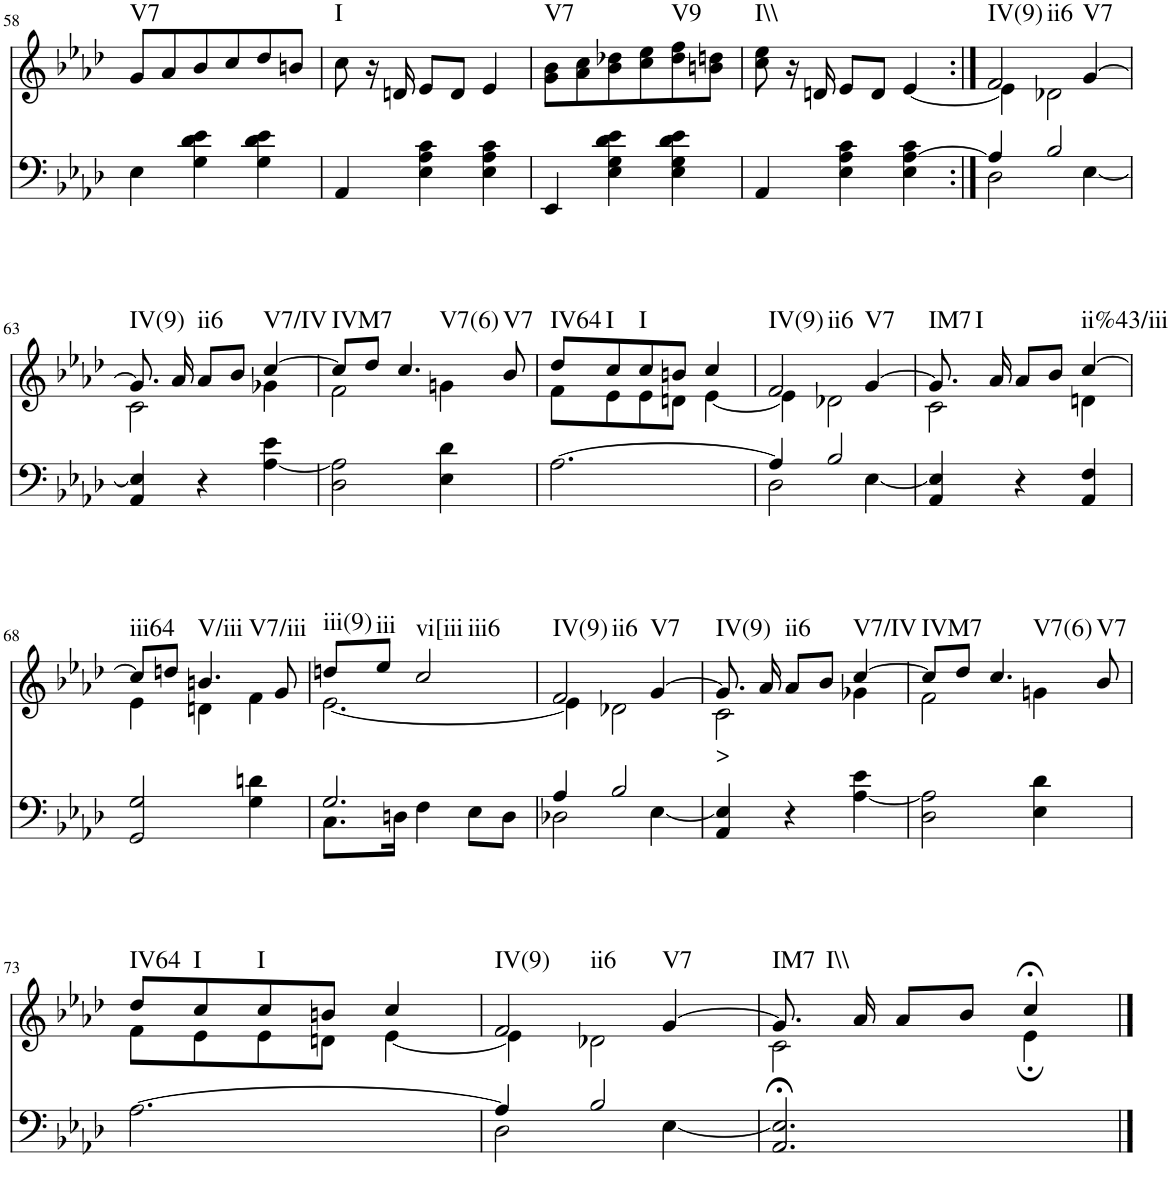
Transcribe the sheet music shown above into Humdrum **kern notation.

**kern	**kern	**text	**harte
*part2	*part1	*part1	*part1
*staff2	*staff1	*staff1	*
*I"piano	*I"piano	*	*
*I'Pno	*I'Pno	*	*
!!LO:PB:g=z
*clefF4	*clefG2	*	*
*k[b-e-a-d-]	*k[b-e-a-d-]	*	*
*A-:	*A-:	*	*
*M3/4	*M3/4	*	*
=58	=58	=58	=58
!	!	!	!LO:H:kt=V7
4E-\	8g/L	.	N
.	8a-/	.	.
4G\ 4d-\ 4e-\	8b-/	.	.
.	8cc/	.	.
4G\ 4d-\ 4e-\	8dd-/	.	.
.	8bn/J	.	.
=59	=59	=59	=59
!	!	!	!LO:H:kt=I
4AA-/	8cc\	.	N
.	16r	.	.
.	16dn/	.	.
4E-\ 4A-\ 4c\	8e-/L	.	.
.	8d/J	.	.
4E-\ 4A-\ 4c\	4e-/	.	.
=60	=60	=60	=60
!	!	!	!LO:H:kt=V7
4EE-/	8g\ 8b-\L	.	N
.	8a-\ 8cc\	.	.
4E-\ 4G\ 4d-\ 4e-\	8b-\ 8dd-X\	.	.
.	8cc\ 8ee-\	.	.
!	!	!	!LO:H:kt=V9
4E-\ 4G\ 4d-\ 4e-\	8dd-\ 8ff\	.	N
.	8bn\ 8ddn\J	.	.
=61	=61	=61	=61
!	!	!	!LO:H:kt=I\\
4AA-/	8cc\ 8ee-\	.	N
.	16r	.	.
.	16dn/	.	.
4E-\ 4A-\ 4c\	8e-/L	.	.
.	8d/J	.	.
4E-\ [4A-\ 4c\	[4e-/	.	.
=62:|!	=62:|!	=62:|!	=62:|!
*^	*^	*	*
!	!	!	!	!	!LO:H:n=1:kt=IV(9)
!	!	!	!	!	!LO:H:n=2:kt=ii6
4A-/]	2D-\	2f/	4e-\]	.	N N
2B-/	.	.	2d-X\	.	.
!	!	!	!	!	!LO:H:kt=V7
.	[4E-\	[4g/	.	.	N
!!LO:LB:g=z	!!
=63	=63	=63	=63	=63	=63
!	!	!	!	!	!LO:H:kt=IV(9)
*v	*v	*	*	*	*
4AA-/ 4E-/]	8.g/]	2c\	.	N
.	16a-/	.	.	.
!	!	!	!	!LO:H:kt=ii6
4r	8a-/L	.	.	N
.	8b-/J	.	.	.
!	!	!	!	!LO:H:kt=V7/IV
[4A-\ 4e-\	[4cc/	4g-X\	.	N
=64	=64	=64	=64	=64
!	!	!	!	!LO:H:kt=IVM7
2D-\ 2A-\]	8cc/L]	2f\	.	N
.	8dd-/J	.	.	.
!	!	!	!	!LO:H:kt=V7(6)
.	4.cc/	.	.	N
4E-\ 4d-\	.	4gn\	.	.
!	!	!	!	!LO:H:kt=V7
.	8b-/	.	.	N
=65	=65	=65	=65	=65
!	!	!	!	!LO:H:kt=IV64
[2.A-\	8dd-/L	8f\L	.	N
!	!	!	!	!LO:H:kt=I
.	8cc/	8e-\	.	N
!	!	!	!	!LO:H:kt=I
.	8cc/	8e-\	.	N
.	8bn/J	8dn\J	.	.
.	4cc/	[4e-\	.	.
=66	=66	=66	=66	=66
*^	*	*	*	*
!	!	!	!	!	!LO:H:n=1:kt=IV(9)
!	!	!	!	!	!LO:H:n=2:kt=ii6
4A-/]	2D-\	2f/	4e-\]	.	N N
2B-/	.	.	2d-X\	.	.
!	!	!	!	!	!LO:H:kt=V7
.	[4E-\	[4g/	.	.	N
=67	=67	=67	=67	=67	=67
!	!	!	!	!	!LO:H:n=1:kt=IM7
!	!	!	!	!	!LO:H:n=2:kt=I
*v	*v	*	*	*	*
4AA-/ 4E-/]	8.g/]	2c\	.	N N
.	16a-/	.	.	.
4r	8a-/L	.	.	.
.	8b-/J	.	.	.
!	!	!	!	!LO:H:kt=ii%43/iii
4AA-/ 4F/	[4cc/	4dn\	.	N
!!LO:LB:g=z	!!
=68	=68	=68	=68	=68
!	!	!	!	!LO:H:kt=iii64
2GG/ 2G/	8cc/L]	4e-\	.	N
.	8ddn/J	.	.	.
!	!	!	!	!LO:H:n=1:kt=V/iii
!	!	!	!	!LO:H:n=2:kt=V7/iii
.	4.bn/	4dn\	.	N N
4G\ 4dn\	.	4f\	.	.
.	8g/	.	.	.
=69	=69	=69	=69	=69
*^	*	*	*	*
!	!	!	!	!	!LO:H:kt=iii(9)
2.G/	8.C\L	8ddn/L	[2.e-\	.	N
!	!	!	!	!	!LO:H:kt=iii
.	.	8ee-/J	.	.	N
.	16Dn\Jk	.	.	.	.
!	!	!	!	!	!LO:H:n=1:kt=vi[iii
!	!	!	!	!	!LO:H:n=2:kt=iii6
.	4F\	2cc/	.	.	N N
.	8E-\L	.	.	.	.
.	8D\J	.	.	.	.
=70	=70	=70	=70	=70	=70
!	!	!	!	!	!LO:H:n=1:kt=IV(9)
!	!	!	!	!	!LO:H:n=2:kt=ii6
4A-/	2D-X\	2f/	4e-\]	.	N N
2B-/	.	.	2d-X\	.	.
!	!	!	!	!	!LO:H:kt=V7
.	[4E-\	[4g/	.	.	N
=71	=71	=71	=71	=71	=71
!	!	!	!	!LO:LY:b	!LO:H:kt=IV(9)
*v	*v	*	*	*	*
4AA-/ 4E-/]	8.g/]	2c\	>	N
.	16a-/	.	.	.
!	!	!	!	!LO:H:kt=ii6
4r	8a-/L	.	.	N
.	8b-/J	.	.	.
!	!	!	!	!LO:H:kt=V7/IV
[4A-\ 4e-\	[4cc/	4g-X\	.	N
=72	=72	=72	=72	=72
!	!	!	!	!LO:H:kt=IVM7
2D-\ 2A-\]	8cc/L]	2f\	.	N
.	8dd-/J	.	.	.
!	!	!	!	!LO:H:kt=V7(6)
.	4.cc/	.	.	N
4E-\ 4d-\	.	4gn\	.	.
!	!	!	!	!LO:H:kt=V7
.	8b-/	.	.	N
!!LO:LB:g=z	!!
=73	=73	=73	=73	=73
!	!	!	!	!LO:H:kt=IV64
[2.A-\	8dd-/L	8f\L	.	N
!	!	!	!	!LO:H:kt=I
.	8cc/	8e-\	.	N
!	!	!	!	!LO:H:kt=I
.	8cc/	8e-\	.	N
.	8bn/J	8dn\J	.	.
.	4cc/	[4e-\	.	.
=74	=74	=74	=74	=74
*^	*	*	*	*
!	!	!	!	!	!LO:H:n=1:kt=IV(9)
!	!	!	!	!	!LO:H:n=2:kt=ii6
4A-/]	2D-\	2f/	4e-\]	.	N N
2B-/	.	.	2d-X\	.	.
!	!	!	!	!	!LO:H:kt=V7
.	[4E-\	[4g/	.	.	N
=75	=75	=75	=75	=75	=75
!	!	!	!	!	!LO:H:n=1:kt=IM7
!	!	!	!	!	!LO:H:n=2:kt=I\\
*v	*v	*	*	*	*
2.AA-/;< 2.E-/];<	8.g/]	2c\	.	N N
.	16a-/	.	.	.
.	8a-/L	.	.	.
.	8b-/J	.	.	.
.	4cc;</	4e-;\	.	.
*	*v	*v	*	*
==	==	==	==
*-	*-	*-	*-
